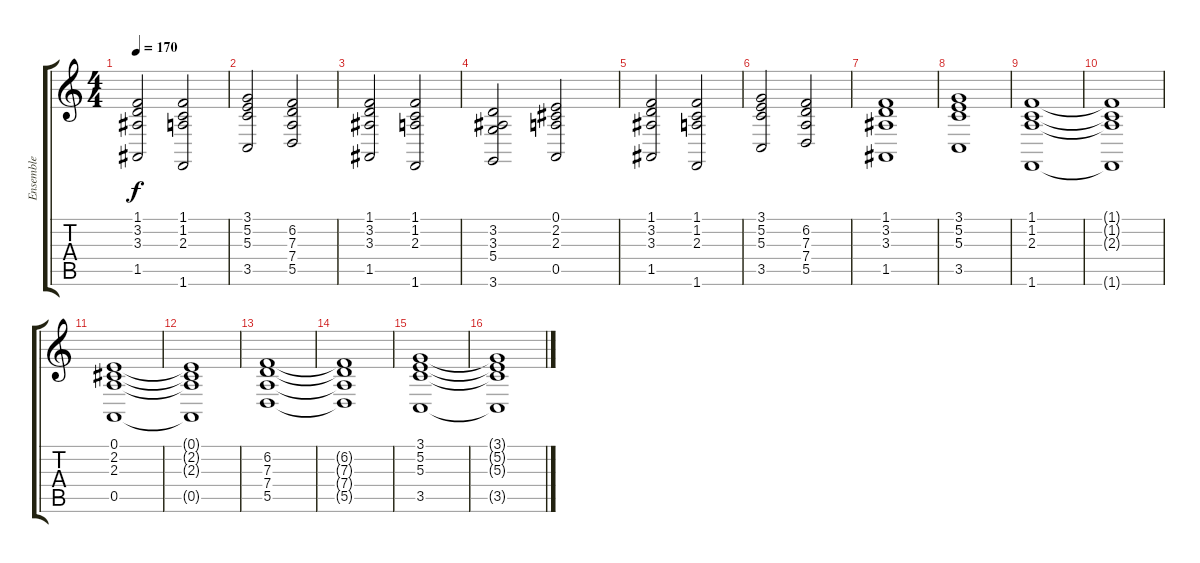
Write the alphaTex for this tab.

\track ("Ensemble" "Ensemble") {instrument stringensemble1}
\staff {score tabs}
\tuning (E4 B3 G3 D3 A2 E2) {hide}
\ts (4 4)
\tempo 170
\clef g2
\ks c
(1.1 3.2 3.3 1.5).2{dy f} (1.1 1.2 2.3 1.6).2 |
(3.1 5.2 5.3 3.5).2 (6.2 7.3 7.4 5.5).2 |
(1.1 3.2 3.3 1.5).2 (1.1 1.2 2.3 1.6).2 |
(3.2 3.3 5.4 3.6).2 (0.1 2.2 2.3 0.5).2 |
(1.1 3.2 3.3 1.5).2 (1.1 1.2 2.3 1.6).2 |
(3.1 5.2 5.3 3.5).2 (6.2 7.3 7.4 5.5).2 |
(1.1 3.2 3.3 1.5).1 |
(3.1 5.2 5.3 3.5).1 |
(1.1 1.2 2.3 1.6).1 |
(1.1{t} 1.2{t} 2.3{t} 1.6{t}).1 |
\section ("" "")
(0.1 2.2 2.3 0.5).1 |
(0.1{t} 2.2{t} 2.3{t} 0.5{t}).1 |
(6.2 7.3 7.4 5.5).1 |
(6.2{t} 7.3{t} 7.4{t} 5.5{t}).1 |
(3.1 5.2 5.3 3.5).1 |
(3.1{t} 5.2{t} 5.3{t} 3.5{t}).1
